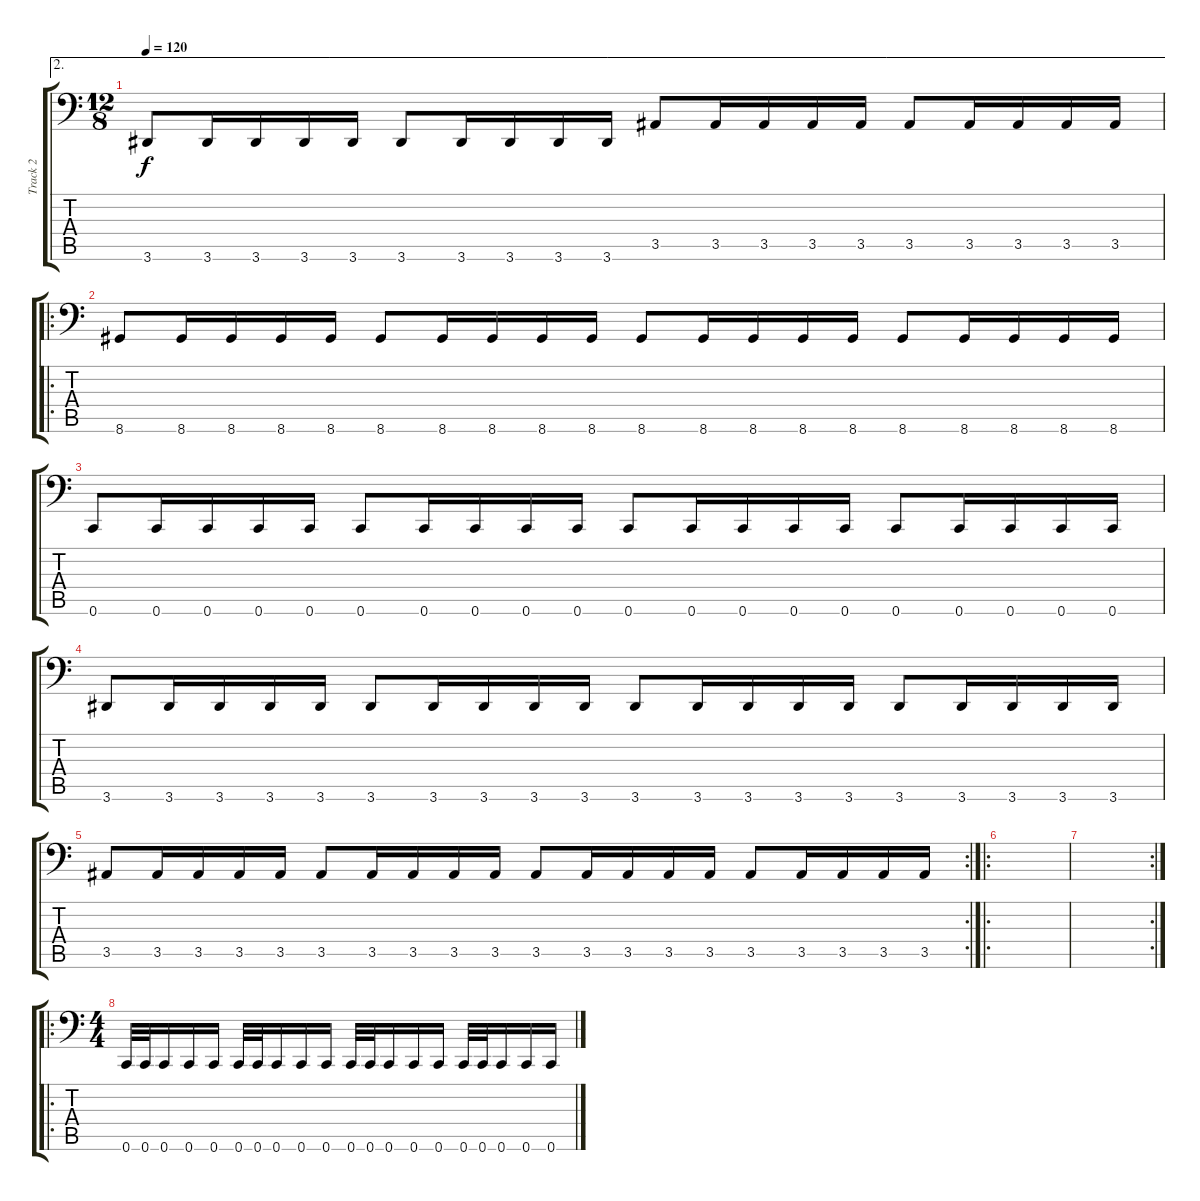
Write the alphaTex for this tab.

\track ("Track 2" "Track 2") {instrument electricbasspick}
\staff {score tabs}
\tuning (D3 A2 F2 C2 G1 C1) {hide}
\ae 2
\ts (12 8)
\tempo 120
\clef f4
\ks c
3.6.8{dy f} 3.6.16 3.6.16 3.6.16 3.6.16 3.6.8 3.6.16 3.6.16 3.6.16 3.6.16 3.5.8 3.5.16 3.5.16 3.5.16 3.5.16 3.5.8 3.5.16 3.5.16 3.5.16 3.5.16 |
\ro
8.6.8 8.6.16 8.6.16 8.6.16 8.6.16 8.6.8 8.6.16 8.6.16 8.6.16 8.6.16 8.6.8 8.6.16 8.6.16 8.6.16 8.6.16 8.6.8 8.6.16 8.6.16 8.6.16 8.6.16 |
0.6.8 0.6.16 0.6.16 0.6.16 0.6.16 0.6.8 0.6.16 0.6.16 0.6.16 0.6.16 0.6.8 0.6.16 0.6.16 0.6.16 0.6.16 0.6.8 0.6.16 0.6.16 0.6.16 0.6.16 |
3.6.8 3.6.16 3.6.16 3.6.16 3.6.16 3.6.8 3.6.16 3.6.16 3.6.16 3.6.16 3.6.8 3.6.16 3.6.16 3.6.16 3.6.16 3.6.8 3.6.16 3.6.16 3.6.16 3.6.16 |
\rc 2
3.5.8 3.5.16 3.5.16 3.5.16 3.5.16 3.5.8 3.5.16 3.5.16 3.5.16 3.5.16 3.5.8 3.5.16 3.5.16 3.5.16 3.5.16 3.5.8 3.5.16 3.5.16 3.5.16 3.5.16 |
\ro
|
\rc 2
|
\ro
\ts (4 4)
0.6.32 0.6.32 0.6.16 0.6.16 0.6.16 0.6.32 0.6.32 0.6.16 0.6.16 0.6.16 0.6.32 0.6.32 0.6.16 0.6.16 0.6.16 0.6.32 0.6.32 0.6.16 0.6.16 0.6.16
